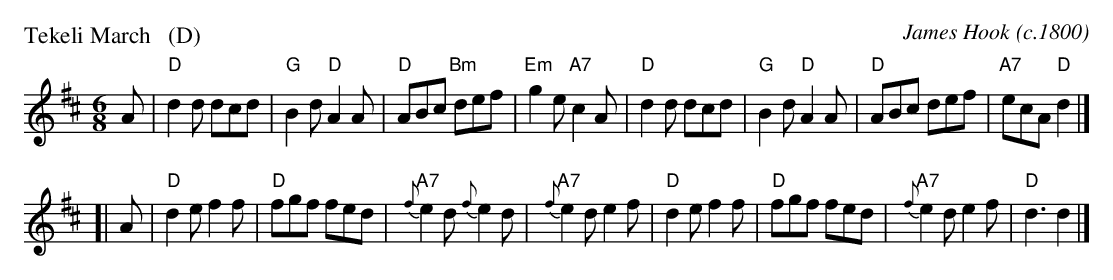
X:1
P: Tekeli March   (D)
C: James Hook
O: c.1800
M: 6/8
L: 1/8
K: D
A \
| "D"d2d dcd | "G"B2d "D"A2A | "D"ABc "Bm"def | "Em"g2e "A7"c2A \
| "D"d2d dcd | "G"B2d "D"A2A | "D"ABc def | "A7"ecA "D"d2 |]
[| A \
| "D"d2e f2f | "D"fgf fed | "A7"{f}e2d {f}e2d | "A7"{f}e2d e2f \
| "D"d2e f2f | "D"fgf fed | "A7"{f}e2d e2f | "D"d3 d2 |]
